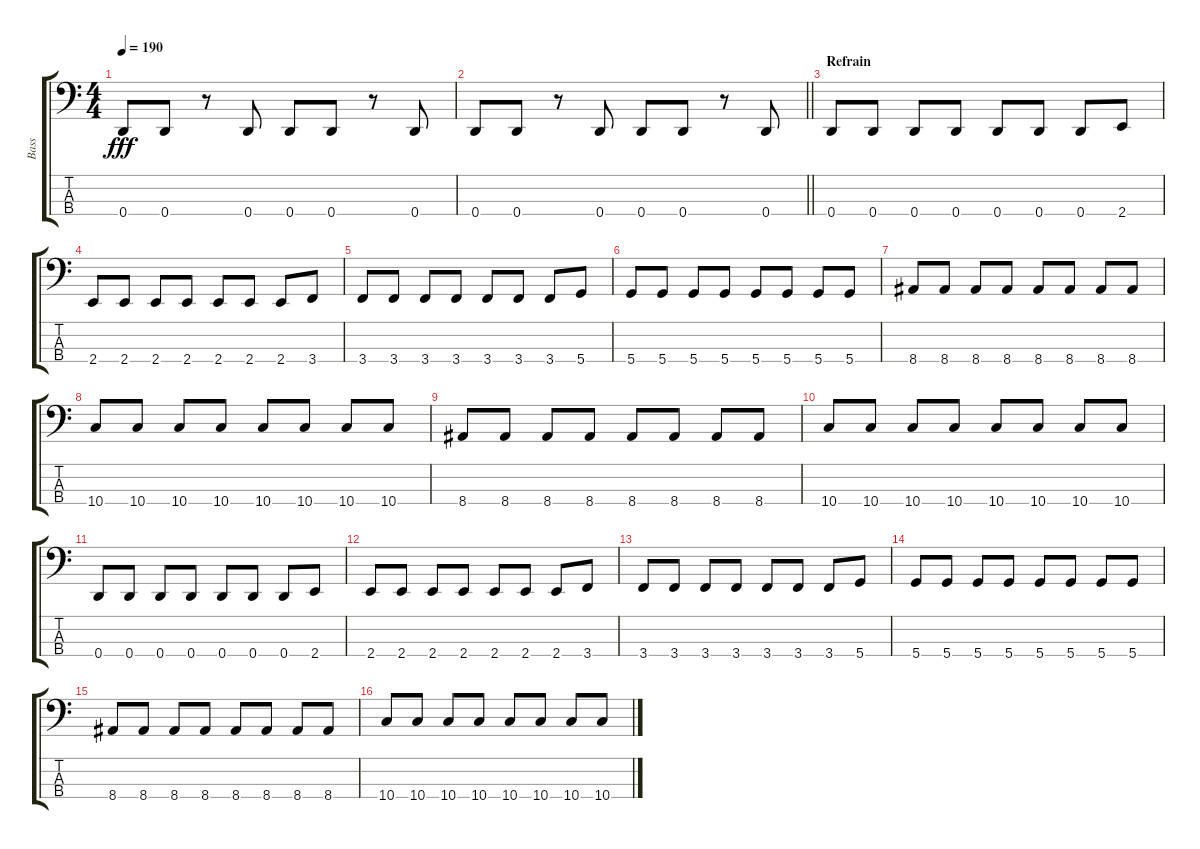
\track ("Bass" "Bass") {instrument electricbasspick}
\staff {score tabs}
\tuning (G2 D2 A1 D1) {hide}
\ts (4 4)
\tempo 190
\clef f4
\ks c
0.4.8{dy fff} 0.4.8 r.8 0.4.8 0.4.8 0.4.8 r.8 0.4.8 |
\barLineRight lightlight
0.4.8 0.4.8 r.8 0.4.8 0.4.8 0.4.8 r.8 0.4.8 |
\section ("" "Refrain")
0.4.8 0.4.8 0.4.8 0.4.8 0.4.8 0.4.8 0.4.8 2.4.8 |
2.4.8 2.4.8 2.4.8 2.4.8 2.4.8 2.4.8 2.4.8 3.4.8 |
3.4.8 3.4.8 3.4.8 3.4.8 3.4.8 3.4.8 3.4.8 5.4.8 |
5.4.8 5.4.8 5.4.8 5.4.8 5.4.8 5.4.8 5.4.8 5.4.8 |
8.4.8 8.4.8 8.4.8 8.4.8 8.4.8 8.4.8 8.4.8 8.4.8 |
10.4.8 10.4.8 10.4.8 10.4.8 10.4.8 10.4.8 10.4.8 10.4.8 |
8.4.8 8.4.8 8.4.8 8.4.8 8.4.8 8.4.8 8.4.8 8.4.8 |
10.4.8 10.4.8 10.4.8 10.4.8 10.4.8 10.4.8 10.4.8 10.4.8 |
0.4.8 0.4.8 0.4.8 0.4.8 0.4.8 0.4.8 0.4.8 2.4.8 |
2.4.8 2.4.8 2.4.8 2.4.8 2.4.8 2.4.8 2.4.8 3.4.8 |
3.4.8 3.4.8 3.4.8 3.4.8 3.4.8 3.4.8 3.4.8 5.4.8 |
5.4.8 5.4.8 5.4.8 5.4.8 5.4.8 5.4.8 5.4.8 5.4.8 |
8.4.8 8.4.8 8.4.8 8.4.8 8.4.8 8.4.8 8.4.8 8.4.8 |
10.4.8 10.4.8 10.4.8 10.4.8 10.4.8 10.4.8 10.4.8 10.4.8
